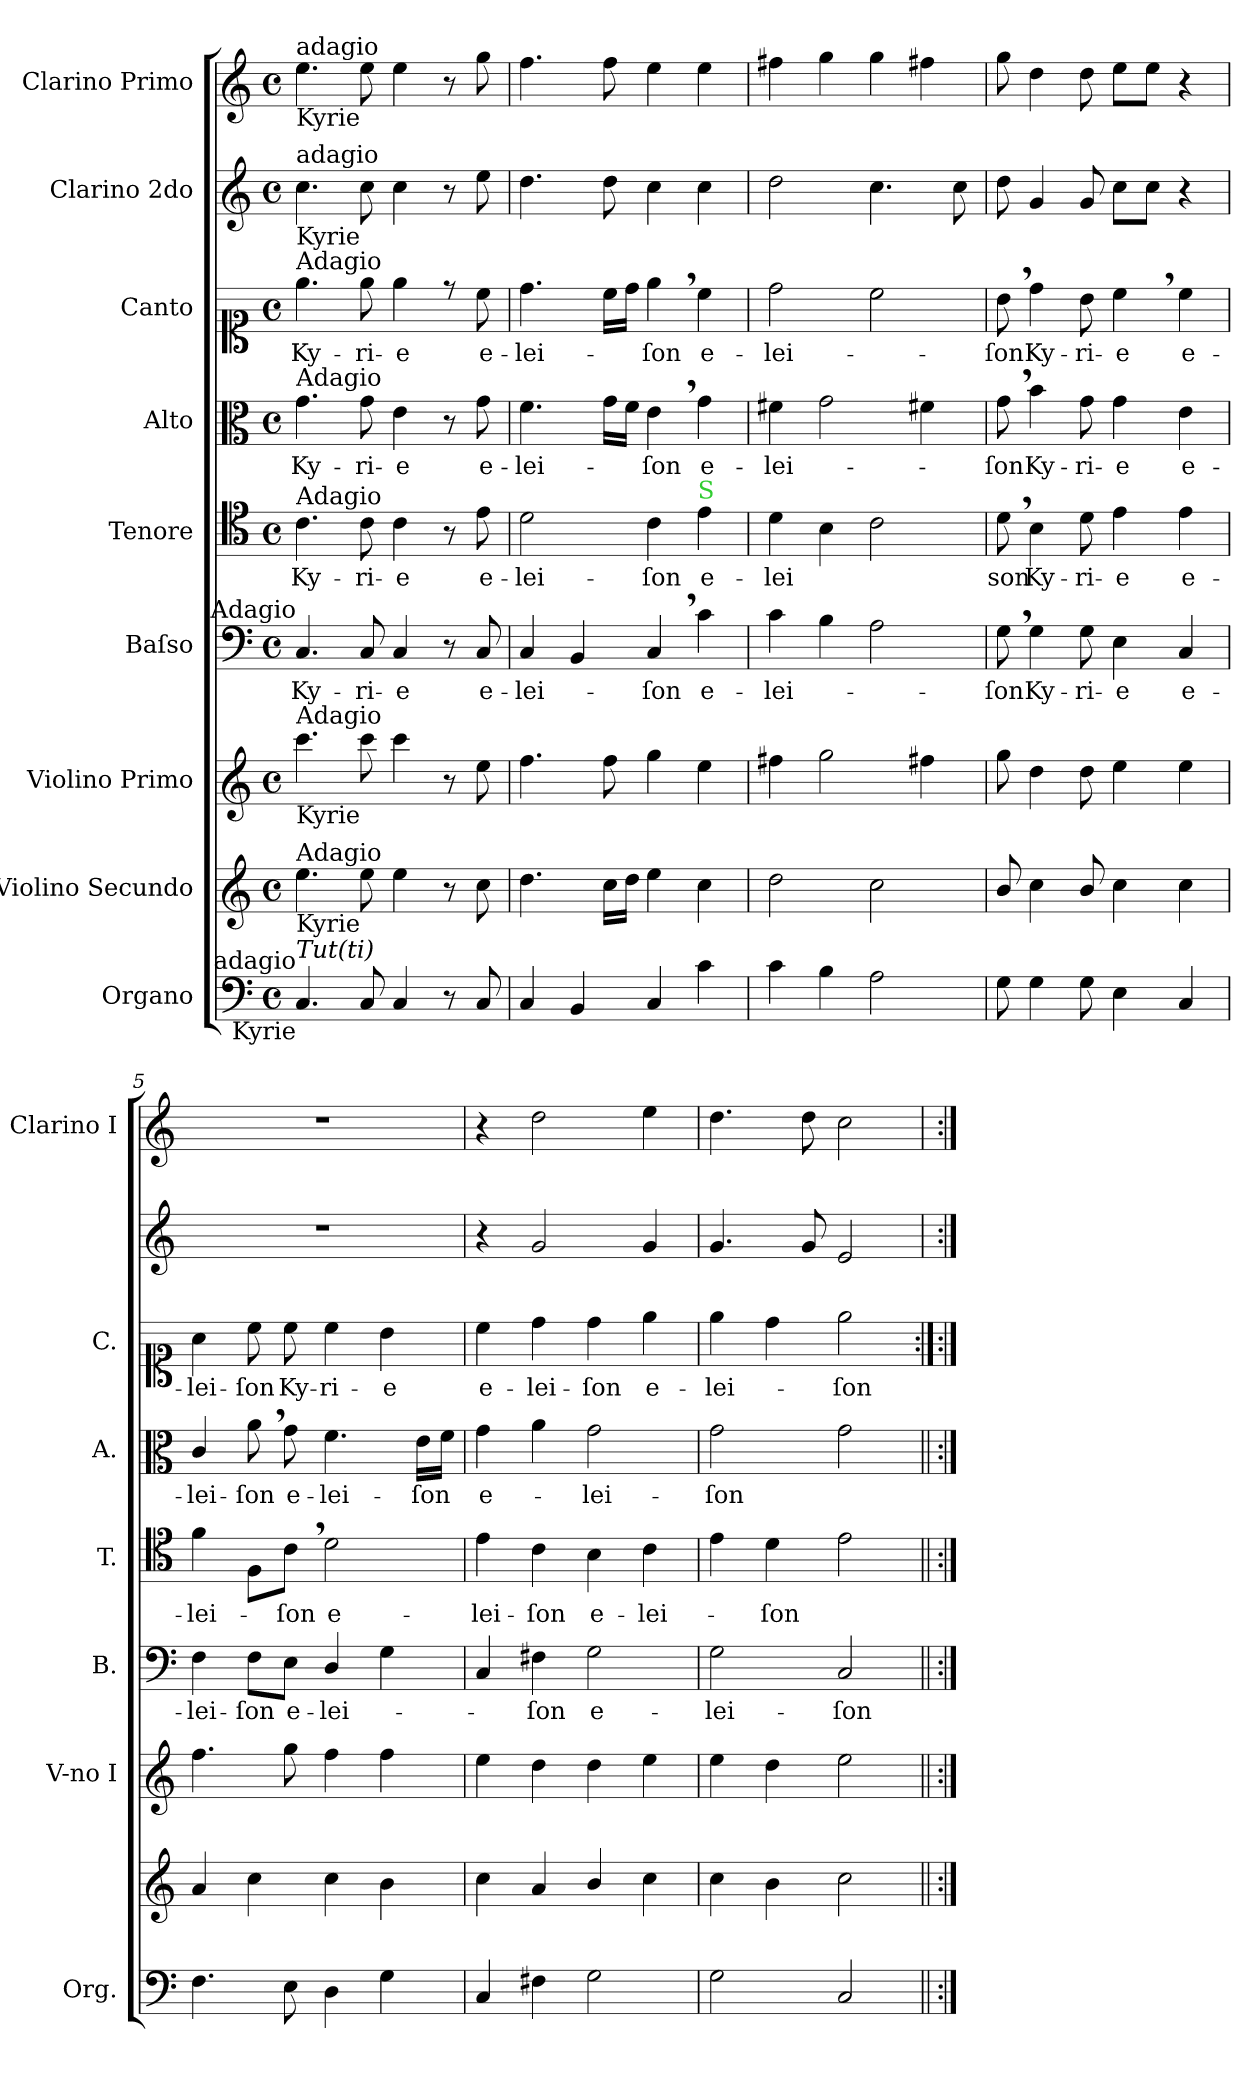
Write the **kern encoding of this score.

**kern	**kern	**kern	**kern	**text	**kern	**text	**kern	**text	**kern	**text	**kern	**kern
*part9	*part8	*part7	*part6	*part6	*part5	*part5	*part4	*part4	*part3	*part3	*part2	*part1
*staff9	*staff8	*staff7	*staff6	*staff6	*staff5	*staff5	*staff4	*staff4	*staff3	*staff3	*staff2	*staff1
*I"Organo	*I"Violino Secundo	*I"Violino Primo	*I"Baſso	*	*I"Tenore	*	*I"Alto	*	*I"Canto	*	*I"Clarino 2do	*I"Clarino Primo
*I'Org.	*	*I'V-no I	*I'B.	*	*I'T.	*	*I'A.	*	*I'C.	*	*	*I'Clarino I
*clefF4	*clefG2	*clefG2	*clefF4	*	*clefC4	*	*clefC3	*	*clefC1	*	*clefG2	*clefG2
*k[]	*k[]	*k[]	*k[]	*	*k[]	*	*k[]	*	*k[]	*	*k[]	*k[]
*C:	*C:	*C:	*C:	*	*C:	*	*C:	*	*C:	*	*C:	*C:
*M4/4	*M4/4	*M4/4	*M4/4	*	*M4/4	*	*M4/4	*	*M4/4	*	*M4/4	*M4/4
*met(c)	*met(c)	*met(c)	*met(c)	*	*met(c)	*	*met(c)	*	*met(c)	*	*met(c)	*met(c)
=1	=1	=1	=1	=1	=1	=1	=1	=1	=1	=1	=1	=1
!	!	!	!	!	!	!	!	!	!	!	!	!LO:TX:b:t=Kyrie
!	!	!	!	!	!	!	!	!	!	!	!	!LO:TX:a:t=adagio
!	!	!	!	!	!	!	!	!	!	!	!LO:TX:b:t=Kyrie	!
!	!	!	!	!	!	!	!	!	!	!	!LO:TX:a:t=adagio	!
!	!	!	!	!	!	!	!	!	!LO:TX:a:t=Adagio	!	!	!
!	!	!	!	!	!	!	!LO:TX:a:t=Adagio	!	!	!	!	!
!	!	!	!	!	!LO:TX:a:t=Adagio	!	!	!	!	!	!	!
!	!	!	!LO:TX:a:rj:t=Adagio	!	!	!	!	!	!	!	!	!
!	!	!LO:TX:b:t=Kyrie	!	!	!	!	!	!	!	!	!	!
!	!	!LO:TX:a:t=Adagio	!	!	!	!	!	!	!	!	!	!
!	!LO:TX:b:t=Kyrie	!	!	!	!	!	!	!	!	!	!	!
!	!LO:TX:a:t=Adagio	!	!	!	!	!	!	!	!	!	!	!
!LO:TX:a:i:t=Tut(ti)	!	!	!	!	!	!	!	!	!	!	!	!
!LO:TX:b:rj:t=Kyrie	!	!	!	!	!	!	!	!	!	!	!	!
!LO:TX:a:rj:t=adagio	!	!	!	!	!	!	!	!	!	!	!	!
4.C/	4.ee\	4.ccc\	4.C/	Ky-	4.c\	Ky-	4.g\	Ky-	4.ee\	Ky-	4.cc\	4.ee\
8C/	8ee\	8ccc\	8C/	-ri-	8c\	-ri-	8g\	-ri-	8ee\	-ri-	8cc\	8ee\
4C/	4ee\	4ccc\	4C/	-e	4c\	-e	4e\	-e	4ee\	-e	4cc\	4ee\
8r	8r	8r	8r	.	8r	.	8r	.	8rdd	.	8r	8r
8C/	8cc\	8ee\	8C/	e-	8e\	e-	8g\	e-	8cc\	e-	8ee\	8gg\
=2	=2	=2	=2	=2	=2	=2	=2	=2	=2	=2	=2	=2
4C/	4.dd\	4.ff\	4C/	-lei-	2d\	-lei-	4.f\	-lei-	4.dd\	-lei-	4.dd\	4.ff\
4BB/	.	.	4BB/	.	.	.	.	.	.	.	.	.
.	16cc\LL	8ff\	.	.	.	.	16g\LL	.	16cc\LL	.	8dd\	8ff\
.	16dd\JJ	.	.	.	.	.	16f\JJ	.	16dd\JJ	.	.	.
4C/	4ee\	4gg\	4C,</	-ſon	4c\	-ſon	4e,<\	-ſon	4ee,<\	-ſon	4cc\	4ee\
!	!	!	!	!	!LO:TX:a:color=limegreen:t=S	!	!	!	!	!	!	!
!	!	!	!	!	!	!LO:LY:i	!	!	!	!	!	!
4c\	4cc\	4ee\	4c\	e-	4e\	e-	4g\	e-	4cc\	e-	4cc\	4ee\
=3	=3	=3	=3	=3	=3	=3	=3	=3	=3	=3	=3	=3
!	!	!	!	!	!	!LO:LY:i	!	!	!	!	!	!
4c\	2dd\	4ff#X\	4c\	-lei-	4d\	-lei	4f#X\	-lei-	2dd\	-lei-	2dd\	4ff#X\
4B\	.	2gg\	4B\	.	4B\	.	2g\	.	.	.	.	4gg\
2A\	2cc\	.	2A\	.	2c\	.	.	.	2cc\	.	4.cc\	4gg\
.	.	4ff#X\	.	.	.	.	4f#X\	.	.	.	.	4ff#X\
.	.	.	.	.	.	.	.	.	.	.	8cc\	.
=4	=4	=4	=4	=4	=4	=4	=4	=4	=4	=4	=4	=4
!	!	!	!	!	!	!LO:LY:i	!	!	!	!	!	!
8G\	8b/	8gg\	8G,<\	-ſon	8d,<\	son	8g,<\	-ſon	8b,<\	-ſon	8dd\	8gg\
4G\	4cc\	4dd\	4G\	Ky-	4B\	Ky-	4b\	Ky-	4dd\	Ky-	4g/	4dd\
8G\	8b/	8dd\	8G\	-ri-	8d\	-ri-	8g\	-ri-	8b\	-ri-	8g/	8dd\
4E\	4cc\	4ee\	4E\	-e	4e\	-e	4g\	-e	4cc,<\	-e	8cc\L	8ee\L
.	.	.	.	.	.	.	.	.	.	.	8cc\J	8ee\J
4C/	4cc\	4ee\	4C/	e-	4e\	e-	4e\	e-	4cc\	e-	4r	4r
=5	=5	=5	=5	=5	=5	=5	=5	=5	=5	=5	=5	=5
4.F\	4a/	4.ff\	4F\	-lei-	4f\	-lei-	4c/	-lei-	4a\	-lei-	1r	1r
.	4cc\	.	8F\L	-ſon	8F\L	.	8a,<\	-ſon	8cc\	-ſon	.	.
!	!	!	!	!LO:LY:i	!	!	!	!LO:LY:i	!	!LO:LY:i	!	!
8E\	.	8gg\	8E\J	e-	8c,<\J	-ſon	8g\	e-	8cc\	Ky-	.	.
!	!	!	!	!LO:LY:i	!	!	!	!LO:LY:i	!	!LO:LY:i	!	!
4D\	4cc\	4ff\	4D/	-lei-	2d\	e-	4.f\	-lei-	4cc\	-ri-	.	.
!	!	!	!	!	!	!	!	!	!	!LO:LY:i	!	!
4G\	4b\	4ff\	4G\	.	.	.	.	.	4b\	-e	.	.
!	!	!	!	!	!	!	!	!LO:LY:i	!	!	!	!
.	.	.	.	.	.	.	16e\LL	-ſon	.	.	.	.
.	.	.	.	.	.	.	16f\JJ	.	.	.	.	.
=6	=6	=6	=6	=6	=6	=6	=6	=6	=6	=6	=6	=6
!	!	!	!	!	!	!	!	!	!	!LO:LY:i	!	!
4C/	4cc\	4ee\	4C/	.	4e\	-lei-	4g\	e-	4cc\	e-	4r	4r
!	!	!	!	!LO:LY:i	!	!	!	!	!	!LO:LY:i	!	!
4F#X\	4a/	4dd\	4F#X\	-ſon	4c\	-ſon	4a\	.	4dd\	-lei-	2g/	2dd\
!	!	!	!	!	!	!	!	!	!	!LO:LY:i	!	!
2G\	4b/	4dd\	2G\	e-	4B\	e-	2g\	lei-	4dd\	-ſon	.	.
.	4cc\	4ee\	.	.	4c\	-lei-	.	.	4ee\	e-	4g/	4ee\
=7	=7	=7	=7	=7	=7	=7	=7	=7	=7	=7	=7	=7
2G\	4cc\	4ee\	2G\	-lei-	4e\	.	2g\	-ſon	4ee\	-lei-	4.g/	4.dd\
.	4b\	4dd\	.	.	4d\	-ſon	.	.	4dd\	.	.	.
.	.	.	.	.	.	.	.	.	.	.	8g/	8dd\
2C/	2cc\	2ee\	2C/	-ſon	2e\	.	2g\	.	2ee\	-ſon	2e/	2cc\
=||	=||	=||	=||	=	=||	=	=||	=	=:|!	=	=	=
*-	*-	*-	*-	*-	*-	*-	*-	*-	*-	*-	*-	*-
